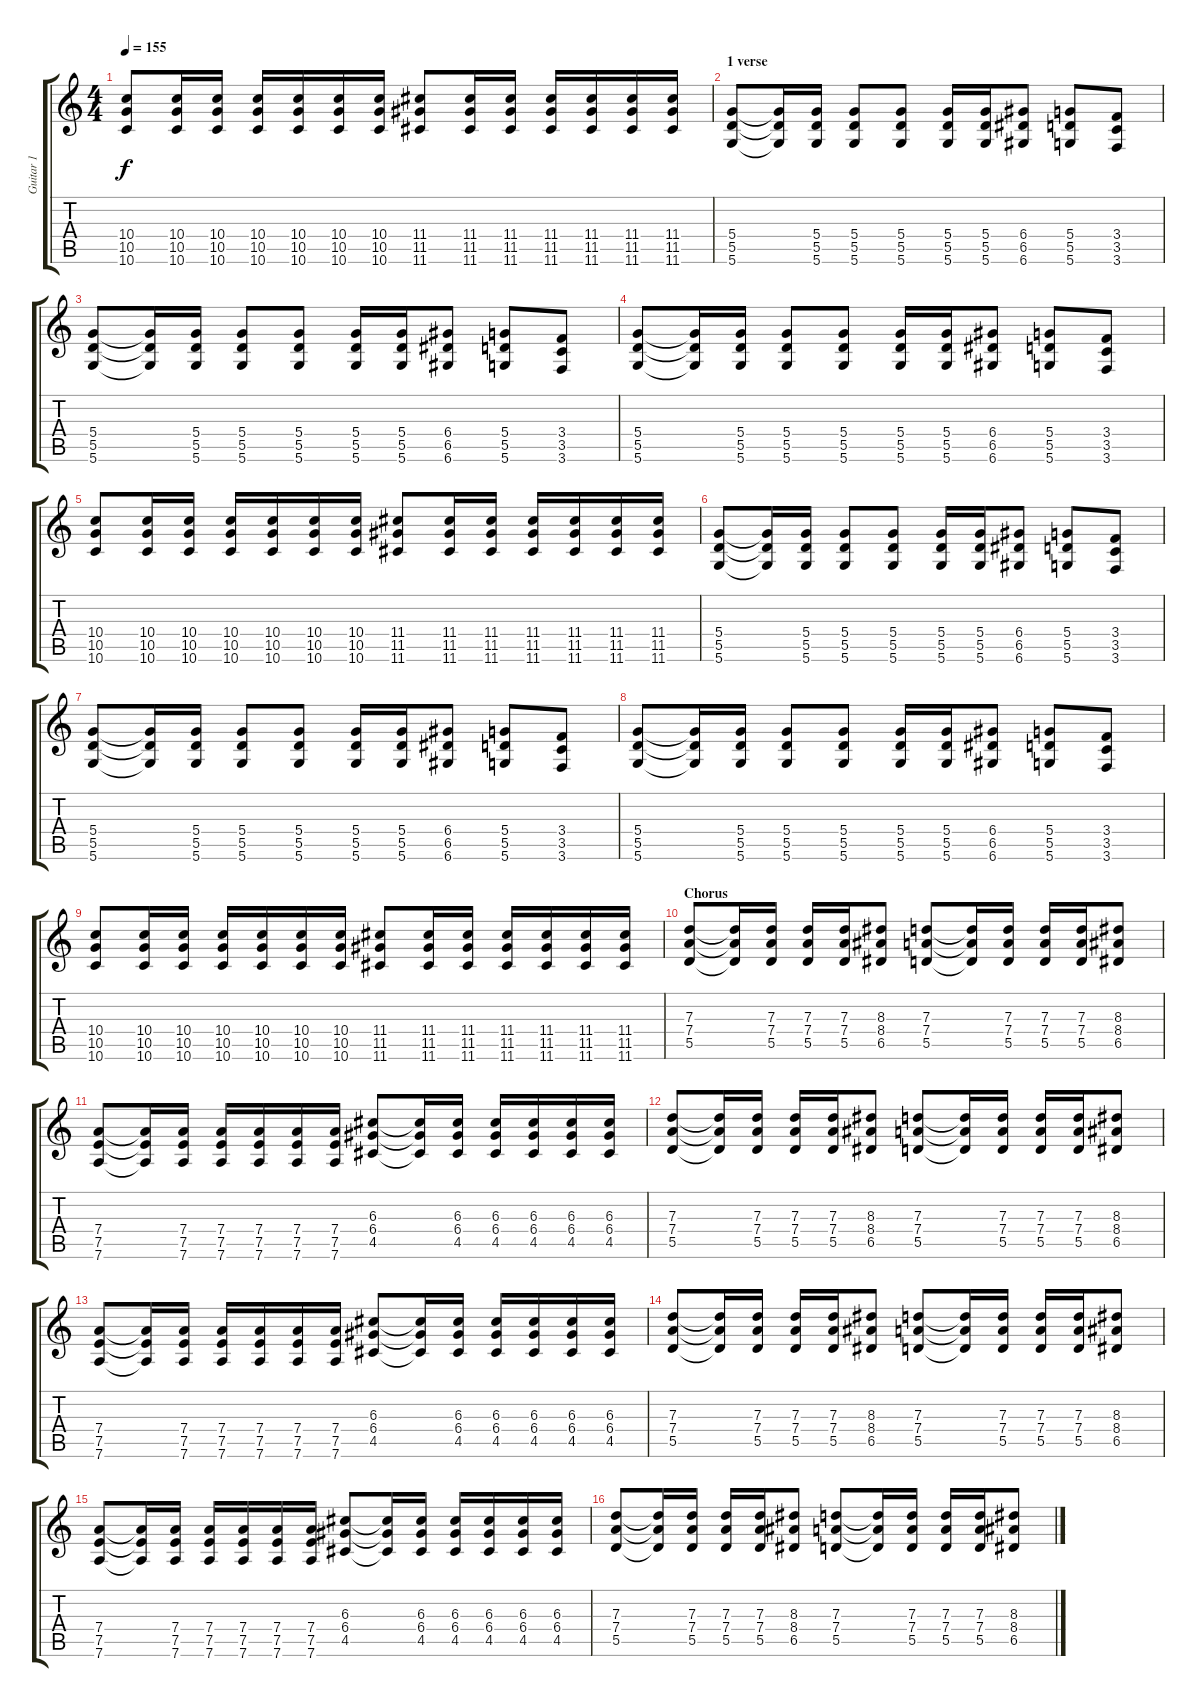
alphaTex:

\track ("Guitar 1" "Guitar 1") {instrument distortionguitar}
\staff {score tabs}
\tuning (E4 B3 G3 D3 A2 D2) {hide}
\ts (4 4)
\tempo 155
\clef g2
\ks c
(10.4 10.5 10.6).8{dy f} (10.4 10.5 10.6).16 (10.4 10.5 10.6).16 (10.4 10.5 10.6).16 (10.4 10.5 10.6).16 (10.4 10.5 10.6).16 (10.4 10.5 10.6).16 (11.4 11.5 11.6).8 (11.4 11.5 11.6).16 (11.4 11.5 11.6).16 (11.4 11.5 11.6).16 (11.4 11.5 11.6).16 (11.4 11.5 11.6).16 (11.4 11.5 11.6).16 |
\section ("" "1 verse")
(5.4 5.5 5.6).8 (5.4{t} 5.5{t} 5.6{t}).16 (5.4 5.5 5.6).16 (5.4 5.5 5.6).8 (5.4 5.5 5.6).8 (5.4 5.5 5.6).16 (5.4 5.5 5.6).16 (6.4 6.5 6.6).8 (5.4 5.5 5.6).8 (3.4 3.5 3.6).8 |
(5.4 5.5 5.6).8 (5.4{t} 5.5{t} 5.6{t}).16 (5.4 5.5 5.6).16 (5.4 5.5 5.6).8 (5.4 5.5 5.6).8 (5.4 5.5 5.6).16 (5.4 5.5 5.6).16 (6.4 6.5 6.6).8 (5.4 5.5 5.6).8 (3.4 3.5 3.6).8 |
(5.4 5.5 5.6).8 (5.4{t} 5.5{t} 5.6{t}).16 (5.4 5.5 5.6).16 (5.4 5.5 5.6).8 (5.4 5.5 5.6).8 (5.4 5.5 5.6).16 (5.4 5.5 5.6).16 (6.4 6.5 6.6).8 (5.4 5.5 5.6).8 (3.4 3.5 3.6).8 |
(10.4 10.5 10.6).8 (10.4 10.5 10.6).16 (10.4 10.5 10.6).16 (10.4 10.5 10.6).16 (10.4 10.5 10.6).16 (10.4 10.5 10.6).16 (10.4 10.5 10.6).16 (11.4 11.5 11.6).8 (11.4 11.5 11.6).16 (11.4 11.5 11.6).16 (11.4 11.5 11.6).16 (11.4 11.5 11.6).16 (11.4 11.5 11.6).16 (11.4 11.5 11.6).16 |
(5.4 5.5 5.6).8 (5.4{t} 5.5{t} 5.6{t}).16 (5.4 5.5 5.6).16 (5.4 5.5 5.6).8 (5.4 5.5 5.6).8 (5.4 5.5 5.6).16 (5.4 5.5 5.6).16 (6.4 6.5 6.6).8 (5.4 5.5 5.6).8 (3.4 3.5 3.6).8 |
(5.4 5.5 5.6).8 (5.4{t} 5.5{t} 5.6{t}).16 (5.4 5.5 5.6).16 (5.4 5.5 5.6).8 (5.4 5.5 5.6).8 (5.4 5.5 5.6).16 (5.4 5.5 5.6).16 (6.4 6.5 6.6).8 (5.4 5.5 5.6).8 (3.4 3.5 3.6).8 |
(5.4 5.5 5.6).8 (5.4{t} 5.5{t} 5.6{t}).16 (5.4 5.5 5.6).16 (5.4 5.5 5.6).8 (5.4 5.5 5.6).8 (5.4 5.5 5.6).16 (5.4 5.5 5.6).16 (6.4 6.5 6.6).8 (5.4 5.5 5.6).8 (3.4 3.5 3.6).8 |
(10.4 10.5 10.6).8 (10.4 10.5 10.6).16 (10.4 10.5 10.6).16 (10.4 10.5 10.6).16 (10.4 10.5 10.6).16 (10.4 10.5 10.6).16 (10.4 10.5 10.6).16 (11.4 11.5 11.6).8 (11.4 11.5 11.6).16 (11.4 11.5 11.6).16 (11.4 11.5 11.6).16 (11.4 11.5 11.6).16 (11.4 11.5 11.6).16 (11.4 11.5 11.6).16 |
\section ("" "Chorus")
(7.3 7.4 5.5).8 (7.3{t} 7.4{t} 5.5{t}).16 (7.3 7.4 5.5).16 (7.3 7.4 5.5).16 (7.3 7.4 5.5).16 (8.3 8.4 6.5).8 (7.3 7.4 5.5).8 (7.3{t} 7.4{t} 5.5{t}).16 (7.3 7.4 5.5).16 (7.3 7.4 5.5).16 (7.3 7.4 5.5).16 (8.3 8.4 6.5).8 |
(7.4 7.5 7.6).8 (7.4{t} 7.5{t} 7.6{t}).16 (7.4 7.5 7.6).16 (7.4 7.5 7.6).16 (7.4 7.5 7.6).16 (7.4 7.5 7.6).16 (7.4 7.5 7.6).16 (6.3 6.4 4.5).8 (6.3{t} 6.4{t} 4.5{t}).16 (6.3 6.4 4.5).16 (6.3 6.4 4.5).16 (6.3 6.4 4.5).16 (6.3 6.4 4.5).16 (6.3 6.4 4.5).16 |
(7.3 7.4 5.5).8 (7.3{t} 7.4{t} 5.5{t}).16 (7.3 7.4 5.5).16 (7.3 7.4 5.5).16 (7.3 7.4 5.5).16 (8.3 8.4 6.5).8 (7.3 7.4 5.5).8 (7.3{t} 7.4{t} 5.5{t}).16 (7.3 7.4 5.5).16 (7.3 7.4 5.5).16 (7.3 7.4 5.5).16 (8.3 8.4 6.5).8 |
(7.4 7.5 7.6).8 (7.4{t} 7.5{t} 7.6{t}).16 (7.4 7.5 7.6).16 (7.4 7.5 7.6).16 (7.4 7.5 7.6).16 (7.4 7.5 7.6).16 (7.4 7.5 7.6).16 (6.3 6.4 4.5).8 (6.3{t} 6.4{t} 4.5{t}).16 (6.3 6.4 4.5).16 (6.3 6.4 4.5).16 (6.3 6.4 4.5).16 (6.3 6.4 4.5).16 (6.3 6.4 4.5).16 |
(7.3 7.4 5.5).8 (7.3{t} 7.4{t} 5.5{t}).16 (7.3 7.4 5.5).16 (7.3 7.4 5.5).16 (7.3 7.4 5.5).16 (8.3 8.4 6.5).8 (7.3 7.4 5.5).8 (7.3{t} 7.4{t} 5.5{t}).16 (7.3 7.4 5.5).16 (7.3 7.4 5.5).16 (7.3 7.4 5.5).16 (8.3 8.4 6.5).8 |
(7.4 7.5 7.6).8 (7.4{t} 7.5{t} 7.6{t}).16 (7.4 7.5 7.6).16 (7.4 7.5 7.6).16 (7.4 7.5 7.6).16 (7.4 7.5 7.6).16 (7.4 7.5 7.6).16 (6.3 6.4 4.5).8 (6.3{t} 6.4{t} 4.5{t}).16 (6.3 6.4 4.5).16 (6.3 6.4 4.5).16 (6.3 6.4 4.5).16 (6.3 6.4 4.5).16 (6.3 6.4 4.5).16 |
(7.3 7.4 5.5).8 (7.3{t} 7.4{t} 5.5{t}).16 (7.3 7.4 5.5).16 (7.3 7.4 5.5).16 (7.3 7.4 5.5).16 (8.3 8.4 6.5).8 (7.3 7.4 5.5).8 (7.3{t} 7.4{t} 5.5{t}).16 (7.3 7.4 5.5).16 (7.3 7.4 5.5).16 (7.3 7.4 5.5).16 (8.3 8.4 6.5).8
